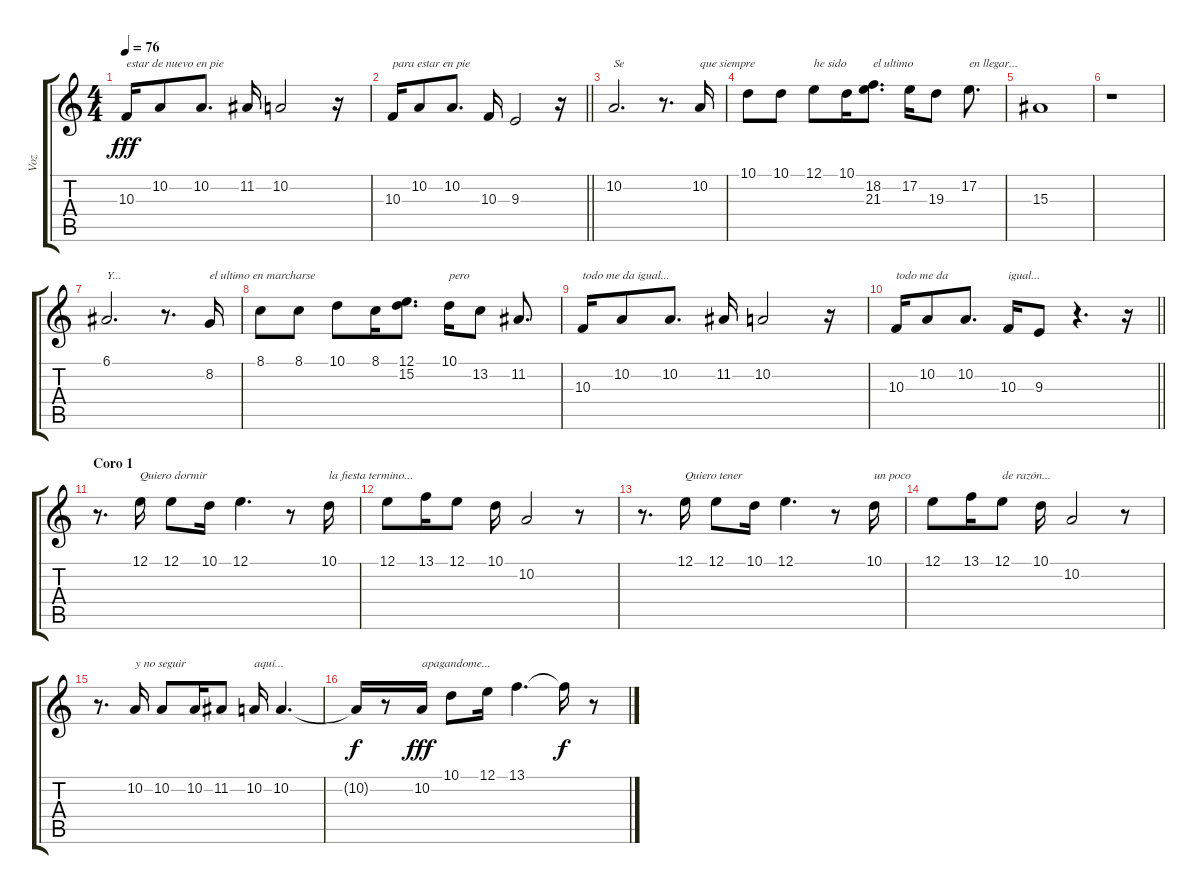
\track ("Voz" "Voz") {instrument pad7halo}
\staff {score tabs}
\tuning (E4 B3 G3 D3 A2 E2) {hide}
\ts (4 4)
\tempo 76
\clef g2
\ks c
10.3.16{txt "estar de nuevo en pie" dy fff} 10.2.8 10.2.8{d} 11.2.16 10.2.2 r.16 |
\barLineRight lightlight
10.3.16{txt "para estar en pie"} 10.2.8 10.2.8{d} 10.3.16 9.3.2 r.16 |
\section ("" "")
10.2.2{d txt "Se"} r.8{d} 10.2.16{txt "que siempre"} |
10.1.8 10.1.8 12.1.8{txt "he sido"} 10.1.16 (18.2 21.3).8{d txt "el ultimo"} 17.2.16 19.3.8 17.2.8{d txt "en llegar..."} |
15.3.1 |
r.1 |
6.1.2{d txt "Y..."} r.8{d} 8.2.16{txt "el ultimo en marcharse"} |
8.1.8 8.1.8 10.1.8 8.1.16 (12.1 15.2).8{d} 10.1.16{txt "pero"} 13.2.8 11.2.8{d} |
10.3.16{txt "todo me da igual..."} 10.2.8 10.2.8{d} 11.2.16 10.2.2 r.16 |
\barLineRight lightlight
10.3.16{txt "todo me da"} 10.2.8 10.2.8{d} 10.3.16{txt "igual..."} 9.3.8 r.4{d} r.16 |
\section ("" "Coro 1")
r.8{d} 12.1.16{txt "Quiero dormir"} 12.1.8 10.1.16 12.1.4{d} r.8 10.1.16{txt "la fiesta termino..."} |
12.1.8 13.1.16 12.1.8 10.1.16 10.2.2 r.8 |
r.8{d} 12.1.16{txt "Quiero tener"} 12.1.8 10.1.16 12.1.4{d} r.8 10.1.16{txt "un poco"} |
12.1.8 13.1.16 12.1.8{txt "de razón..."} 10.1.16 10.2.2 r.8 |
r.8{d} 10.2.16{txt "y no seguir"} 10.2.8 10.2.16 11.2.8 10.2.16{txt "aquí..."} 10.2.4{d} |
10.2{t}.16{dy f} r.8 10.2.16{txt "apagandome..." dy fff} 10.1.8 12.1.16 13.1.4{d} 13.1{t}.16{dy f} r.8
